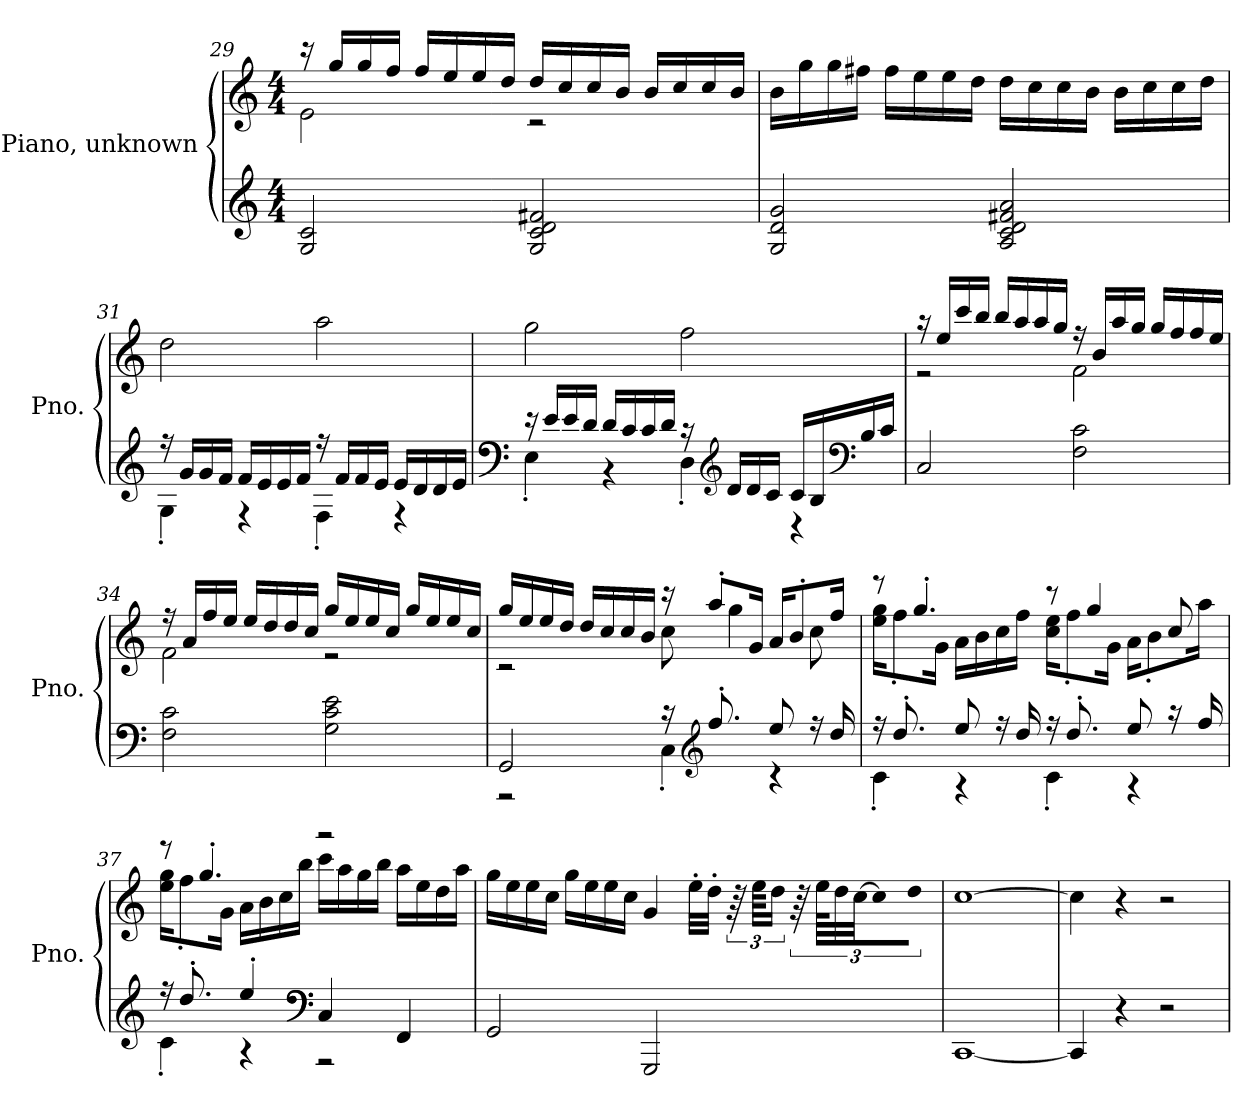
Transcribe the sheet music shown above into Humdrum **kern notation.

**kern	**kern
*part1	*part1
*staff2	*staff1
*I"Piano, unknown	*
*I'Pno.	*
!!LO:LB:g=z
*clefG2	*clefG2
*k[]	*k[]
*M4/4	*M4/4
=29	=29
*	*^
2G/ 2c/	16r	2e\
.	16gg/LL	.
.	16gg/	.
.	16ff/JJ	.
.	16ff/LL	.
.	16ee/	.
.	16ee/	.
.	16dd/JJ	.
2G/ 2c/ 2d/ 2f#X/	16dd/LL	2r
.	16cc/	.
.	16cc/	.
.	16b/JJ	.
.	16b/LL	.
.	16cc/	.
.	16cc/	.
.	16b/JJ	.
*	*v	*v
=30	=30
2G/ 2d/ 2g/	16b\LL
.	16gg\
.	16gg\
.	16ff#X\JJ
.	16ff#\LL
.	16ee\
.	16ee\
.	16dd\JJ
2A/ 2c/ 2d/ 2f#X/ 2a/	16dd\LL
.	16cc\
.	16cc\
.	16b\JJ
.	16b\LL
.	16cc\
.	16cc\
.	16dd\JJ
!!LO:LB:g=z
=31	=31
*^	*
16r	4G'\	2dd\
16g/LL	.	.
16g/	.	.
16f/JJ	.	.
16f/LL	4r	.
16e/	.	.
16e/	.	.
16f/JJ	.	.
16r	4F'\	2aa\
16f/LL	.	.
16f/	.	.
16e/JJ	.	.
16e/LL	4r	.
16d/	.	.
16d/	.	.
16e/JJ	.	.
=32	=32	=32
*clefF4	*	*
16r	4E'\	2gg\
16e/LL	.	.
16e/	.	.
16d/JJ	.	.
16d/LL	4r	.
16c/	.	.
16c/	.	.
16d/JJ	.	.
16r	4D'\	2ff\
*clefG2	*	*
16d/LL	.	.
16d/	.	.
16c/JJ	.	.
16c/LL	4r	.
16B/	.	.
*clefF4	*	*
16B/	.	.
16c/JJ	.	.
*v	*v	*
!!LO:LB:g=z
=33	=33
*	*^
2C/	16r	2r
.	16ee/LL	.
.	16ccc/	.
.	16bb/JJ	.
.	16bb/LL	.
.	16aa/	.
.	16aa/	.
.	16gg/JJ	.
2F\ 2c\	16r	2f\
.	16b/LL	.
.	16aa/	.
.	16gg/JJ	.
.	16gg/LL	.
.	16ff/	.
.	16ff/	.
.	16ee/JJ	.
=34	=34	=34
2F\ 2c\	16r	2f\
.	16a/LL	.
.	16ff/	.
.	16ee/JJ	.
.	16ee/LL	.
.	16dd/	.
.	16dd/	.
.	16cc/JJ	.
2G\ 2c\ 2e\	16gg/LL	2r
.	16ee/	.
.	16ee/	.
.	16cc/JJ	.
.	16gg/LL	.
.	16ee/	.
.	16ee/	.
.	16cc/JJ	.
!!LO:LB:g=z	!!
=35	=35	=35
*^	*	*
2GG/	2r	16gg/LL	2r
.	.	16ee/	.
.	.	16ee/	.
.	.	16dd/JJ	.
.	.	16dd/LL	.
.	.	16cc/	.
.	.	16cc/	.
.	.	16b/JJ	.
16r	4C'\	16r	8cc\
*clefG2	*	*	*
8.ff'/	.	8aa'/L	.
.	.	.	4gg\
.	.	16g/Jk	.
8ee/	4r	16a/KL	.
.	.	8b'/	.
16r	.	.	8cc\
16dd/	.	16ff/Jk	.
=36	=36	=36	=36
16r	4c'\	8r	16ee\ 16gg\KL
8.dd'/	.	.	8ff'\
.	.	4.gg'/	.
.	.	.	16g\Jk
8ee/	4r	.	16a\LL
.	.	.	16b\
16r	.	.	16cc\
16dd/	.	.	16ff\JJ
16r	4c'\	8r	16cc\ 16ee\KL
8.dd'/	.	.	8ff'\
.	.	4gg/	.
.	.	.	16g\Jk
8ee/	4r	.	16a\KL
.	.	.	8b'\
16r	.	8cc/	.
16ff/	.	.	16aa\Jk
!!LO:PB:g=z	!!
=37	=37	=37	=37
16r	4c'\	8r	16ee\ 16gg\KL
8.dd'/	.	.	8ff'\
.	.	4.gg'/	.
.	.	.	16g\Jk
4ee'/	4r	.	16a\LL
.	.	.	16b\
.	.	.	16cc\
.	.	.	16bb\JJ
*clefF4	*	*	*
4C/	2r	2r	16ccc\LL
.	.	.	16aa\
.	.	.	16gg\
.	.	.	16bb\JJ
4FF/	.	.	16aa\LL
.	.	.	16ee\
.	.	.	16dd\
.	.	.	16aa\JJ
*v	*v	*	*
*	*v	*v
=38	=38
2GG/	16gg\LL
.	16ee\
.	16ee\
.	16cc\JJ
.	16gg\LL
.	16ee\
.	16ee\
.	16cc\JJ
2GGG/	4g/
.	32ee'\LLL
.	32dd'\JJJ
.	96r
.	96ee\KKLL
.	24dd\JJ
.	96r
.	96ee\KLLL
.	48dd\
.	[48cc\
.	32cc\]
.	32dd\JJJ
=39	=39
[1CC	[1cc
=40	=40
4CC/]	4cc\]
4r	4r
2r	2r
=	=
*-	*-
